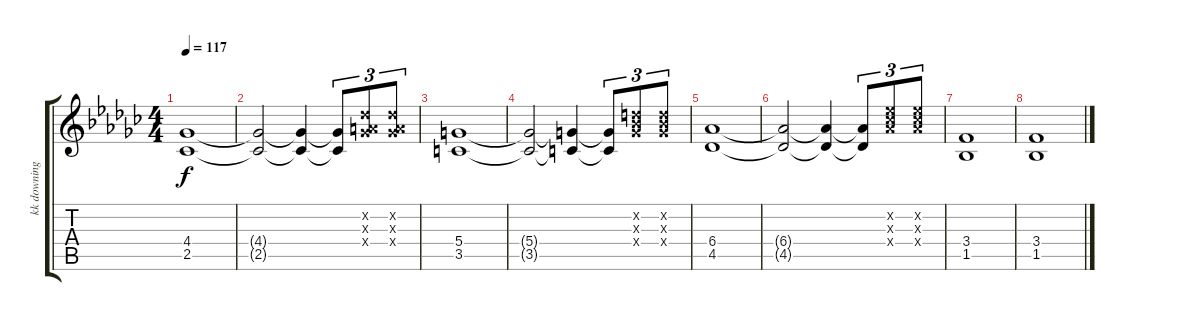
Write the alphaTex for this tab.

\track ("kk downing" "kk downing") {instrument distortionguitar}
\staff {score tabs}
\tuning (E4 B3 G3 D3 A2 E2) {hide}
\ts (4 4)
\tempo 117
\clef g2
\ks ebminor
(4.4 2.5).1{dy f} |
(4.4{t} 2.5{t}).2 (4.4{t} 2.5{t}).4 (4.4{t} 2.5{t}).8{tu (3 2)} (2.2{x} 2.3{x} 4.4{x}).8{tu (3 2)} (2.2{x} 2.3{x} 4.4{x}).8{tu (3 2)} |
(5.4 3.5).1 |
(5.4{t} 3.5{t}).2 (5.4{t} 3.5{t}).4 (5.4{t} 3.5{t}).8{tu (3 2)} (3.2{x} 3.3{x} 5.4{x}).8{tu (3 2)} (3.2{x} 3.3{x} 5.4{x}).8{tu (3 2)} |
(6.4 4.5).1 |
(6.4{t} 4.5{t}).2 (6.4{t} 4.5{t}).4 (6.4{t} 4.5{t}).8{tu (3 2)} (4.2{x} 4.3{x} 6.4{x}).8{tu (3 2)} (4.2{x} 4.3{x} 6.4{x}).8{tu (3 2)} |
(3.4 1.5).1 |
(3.4 1.5).1
